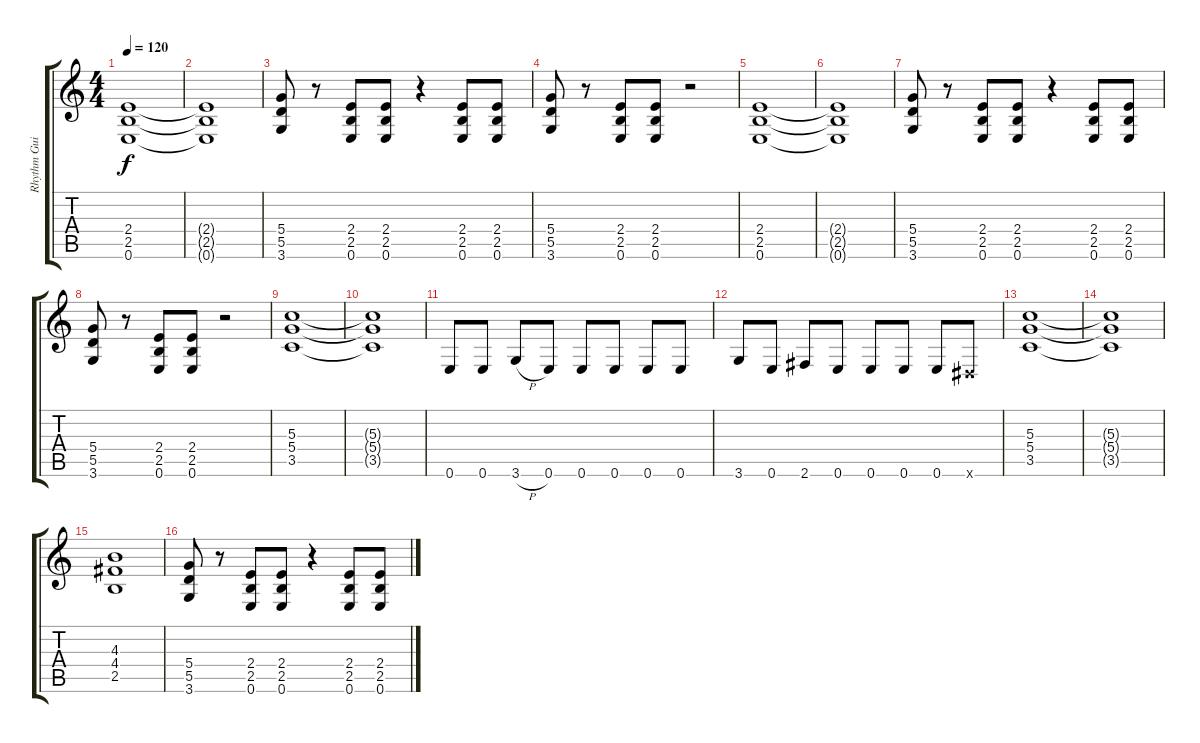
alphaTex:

\track ("Rhythm Guitar II" "Rhythm Gui") {instrument overdrivenguitar}
\staff {score tabs}
\tuning (E4 B3 G3 D3 A2 E2) {hide}
\ts (4 4)
\tempo 120
\clef g2
\ks c
(2.4 2.5 0.6).1{dy f} |
(2.4{t} 2.5{t} 0.6{t}).1 |
(5.4 5.5 3.6).8 r.8 (2.4 2.5 0.6).8 (2.4 2.5 0.6).8 r.4 (2.4 2.5 0.6).8 (2.4 2.5 0.6).8 |
(5.4 5.5 3.6).8 r.8 (2.4 2.5 0.6).8 (2.4 2.5 0.6).8 r.2 |
(2.4 2.5 0.6).1 |
(2.4{t} 2.5{t} 0.6{t}).1 |
(5.4 5.5 3.6).8 r.8 (2.4 2.5 0.6).8 (2.4 2.5 0.6).8 r.4 (2.4 2.5 0.6).8 (2.4 2.5 0.6).8 |
(5.4 5.5 3.6).8 r.8 (2.4 2.5 0.6).8 (2.4 2.5 0.6).8 r.2 |
(5.3 5.4 3.5).1 |
(5.3{t} 5.4{t} 3.5{t}).1 |
0.6.8 0.6.8 3.6{h}.8 0.6.8 0.6.8 0.6.8 0.6.8 0.6.8 |
3.6.8 0.6.8 2.6.8 0.6.8 0.6.8 0.6.8 0.6.8 -1.6{x}.8 |
(5.3 5.4 3.5).1 |
(5.3{t} 5.4{t} 3.5{t}).1 |
(4.3 4.4 2.5).1 |
(5.4 5.5 3.6).8 r.8 (2.4 2.5 0.6).8 (2.4 2.5 0.6).8 r.4 (2.4 2.5 0.6).8 (2.4 2.5 0.6).8
